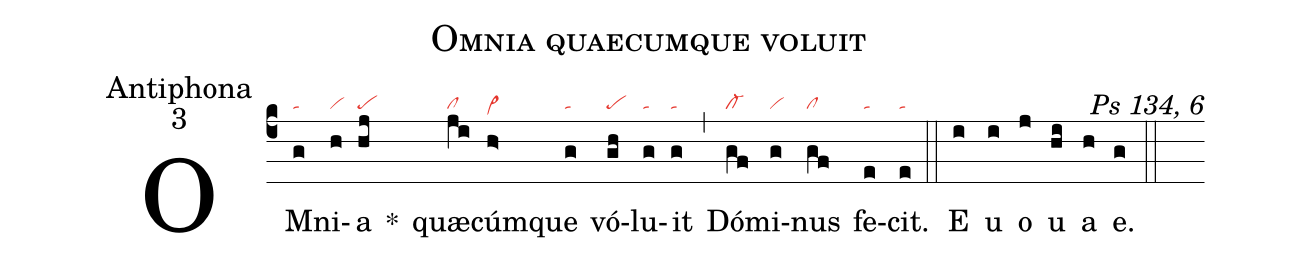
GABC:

name:Omnia quaecumque voluit;
office-part:Antiphona;
mode:3;
commentary:Ps 134, 6;
nabc-lines:1;
%%
(c4) OM(g|ta)ni(h|vi)a(hj|pe) <sp>*</sp>() quæ(ji|cl)cúm(h>|vi>hd)que(g|ta) vó(gh|pe)lu(g|ta)it(g|ta) (,) Dó(gf|cl-)mi(g|vi)nus(gf|cl) fe(e|ta)cit.(e|ta) (::)
<eu>E(i) u(i) o(j) u(hi) a(h) e.(g) </eu>(::)
